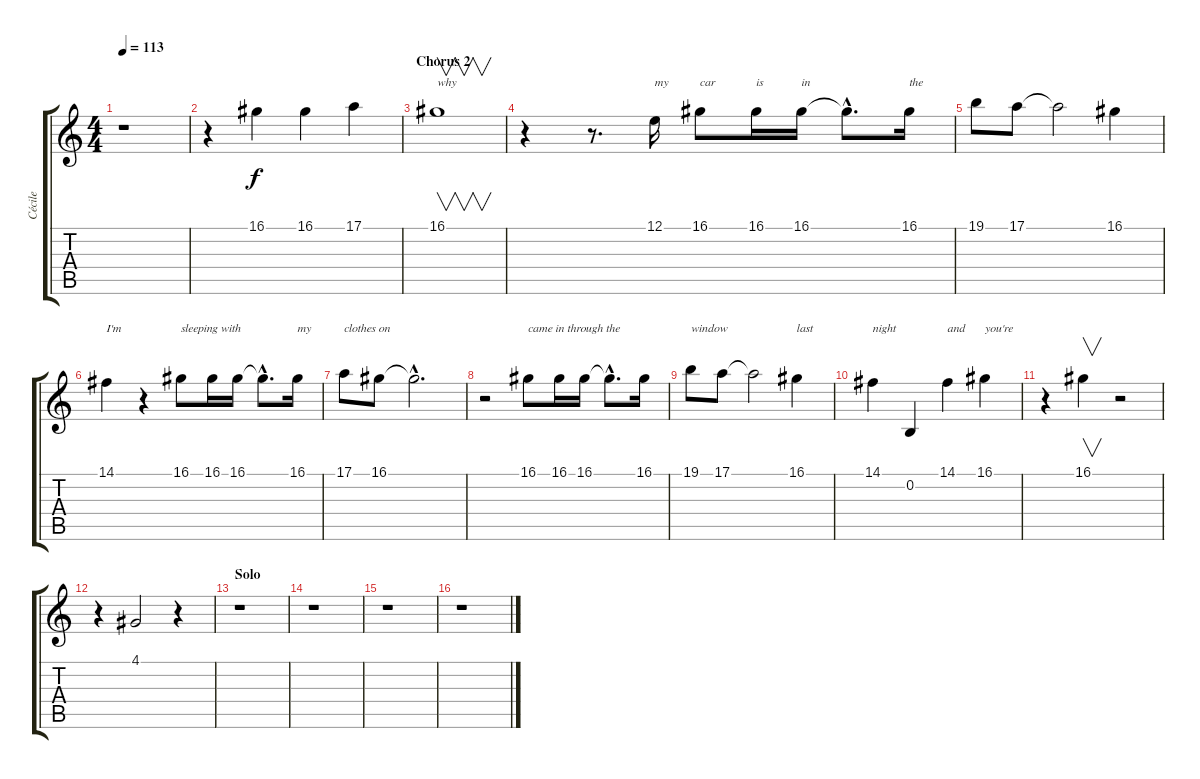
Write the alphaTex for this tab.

\track ("Cécile" "Cécile") {instrument synthvoice}
\staff {score tabs}
\tuning (E4 B3 G3 D3 A2 E2) {hide}
\ts (4 4)
\tempo 113
\clef g2
\ks c
r.1{dy f} |
r.4 16.1.4 16.1.4 17.1.4 |
\section ("" "Chorus 2")
16.1.1{v txt "why"} |
r.4 r.8{d} 12.1.16{txt "my"} 16.1.8{txt "car"} 16.1.16{txt "is"} 16.1.16{txt "in"} 16.1{hac t}.8{d} 16.1.16{txt "the"} |
19.1.8 17.1.8 17.1{t}.2 16.1.4 |
14.1.4{txt "I'm"} r.4 16.1.8{txt "sleeping with"} 16.1.16 16.1.16 16.1{hac t}.8{d} 16.1.16{txt "my"} |
17.1.8{txt "clothes on"} 16.1.8 16.1{hac t}.2{d} |
r.2 16.1.8{txt "came in through the"} 16.1.16 16.1.16 16.1{hac t}.8{d} 16.1.16 |
19.1.8{txt "window"} 17.1.8 17.1{t}.2 16.1.4{txt "last"} |
14.1.4{txt "night"} 0.2.4 14.1.4{txt "and "} 16.1.4{txt "you're"} |
r.4 16.1.4{v} r.2 |
r.4 4.1.2 r.4 |
\section ("" "Solo")
r.1 |
r.1 |
r.1 |
r.1
